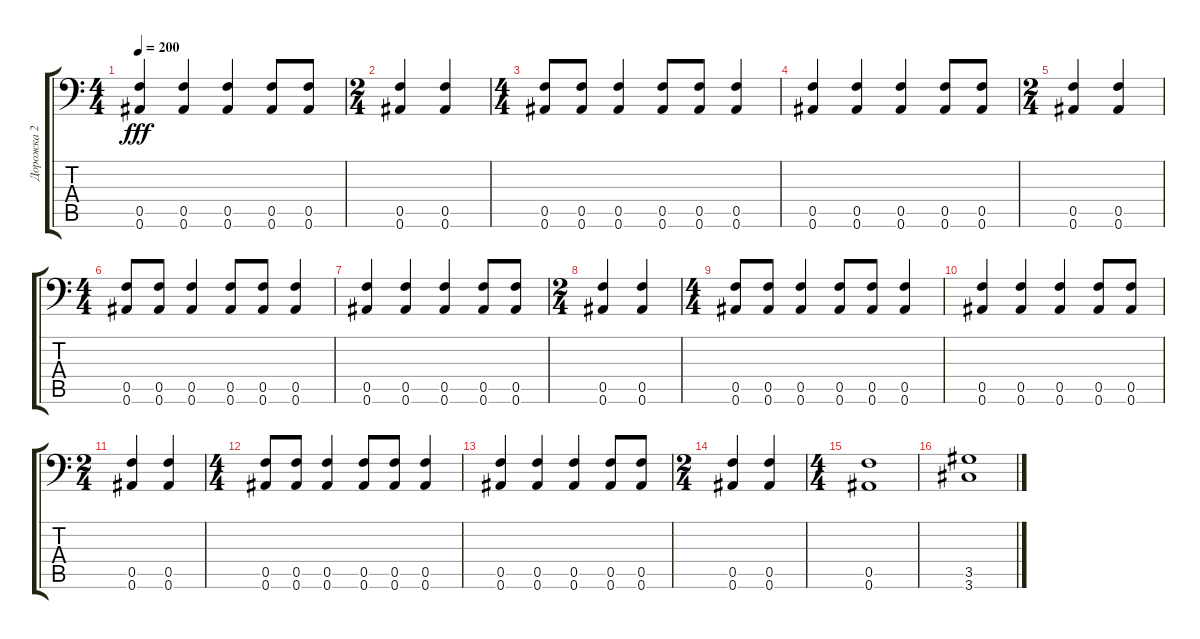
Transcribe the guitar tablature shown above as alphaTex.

\track ("Дорожка 2" "Дорожка 2") {instrument distortionguitar}
\staff {score tabs}
\tuning (C4 G3 Eb3 Bb2 F2 Bb1) {hide}
\ts (4 4)
\tempo 200
\clef f4
\ks c
(0.5 0.6).4{dy fff} (0.5 0.6).4 (0.5 0.6).4 (0.5 0.6).8 (0.5 0.6).8 |
\ts (2 4)
(0.5 0.6).4 (0.5 0.6).4 |
\ts (4 4)
(0.5 0.6).8 (0.5 0.6).8 (0.5 0.6).4 (0.5 0.6).8 (0.5 0.6).8 (0.5 0.6).4 |
(0.5 0.6).4 (0.5 0.6).4 (0.5 0.6).4 (0.5 0.6).8 (0.5 0.6).8 |
\ts (2 4)
(0.5 0.6).4 (0.5 0.6).4 |
\ts (4 4)
(0.5 0.6).8 (0.5 0.6).8 (0.5 0.6).4 (0.5 0.6).8 (0.5 0.6).8 (0.5 0.6).4 |
(0.5 0.6).4 (0.5 0.6).4 (0.5 0.6).4 (0.5 0.6).8 (0.5 0.6).8 |
\ts (2 4)
(0.5 0.6).4 (0.5 0.6).4 |
\ts (4 4)
(0.5 0.6).8 (0.5 0.6).8 (0.5 0.6).4 (0.5 0.6).8 (0.5 0.6).8 (0.5 0.6).4 |
(0.5 0.6).4 (0.5 0.6).4 (0.5 0.6).4 (0.5 0.6).8 (0.5 0.6).8 |
\ts (2 4)
(0.5 0.6).4 (0.5 0.6).4 |
\ts (4 4)
(0.5 0.6).8 (0.5 0.6).8 (0.5 0.6).4 (0.5 0.6).8 (0.5 0.6).8 (0.5 0.6).4 |
(0.5 0.6).4 (0.5 0.6).4 (0.5 0.6).4 (0.5 0.6).8 (0.5 0.6).8 |
\ts (2 4)
(0.5 0.6).4 (0.5 0.6).4 |
\ts (4 4)
(0.5 0.6).1 |
(3.5 3.6).1
